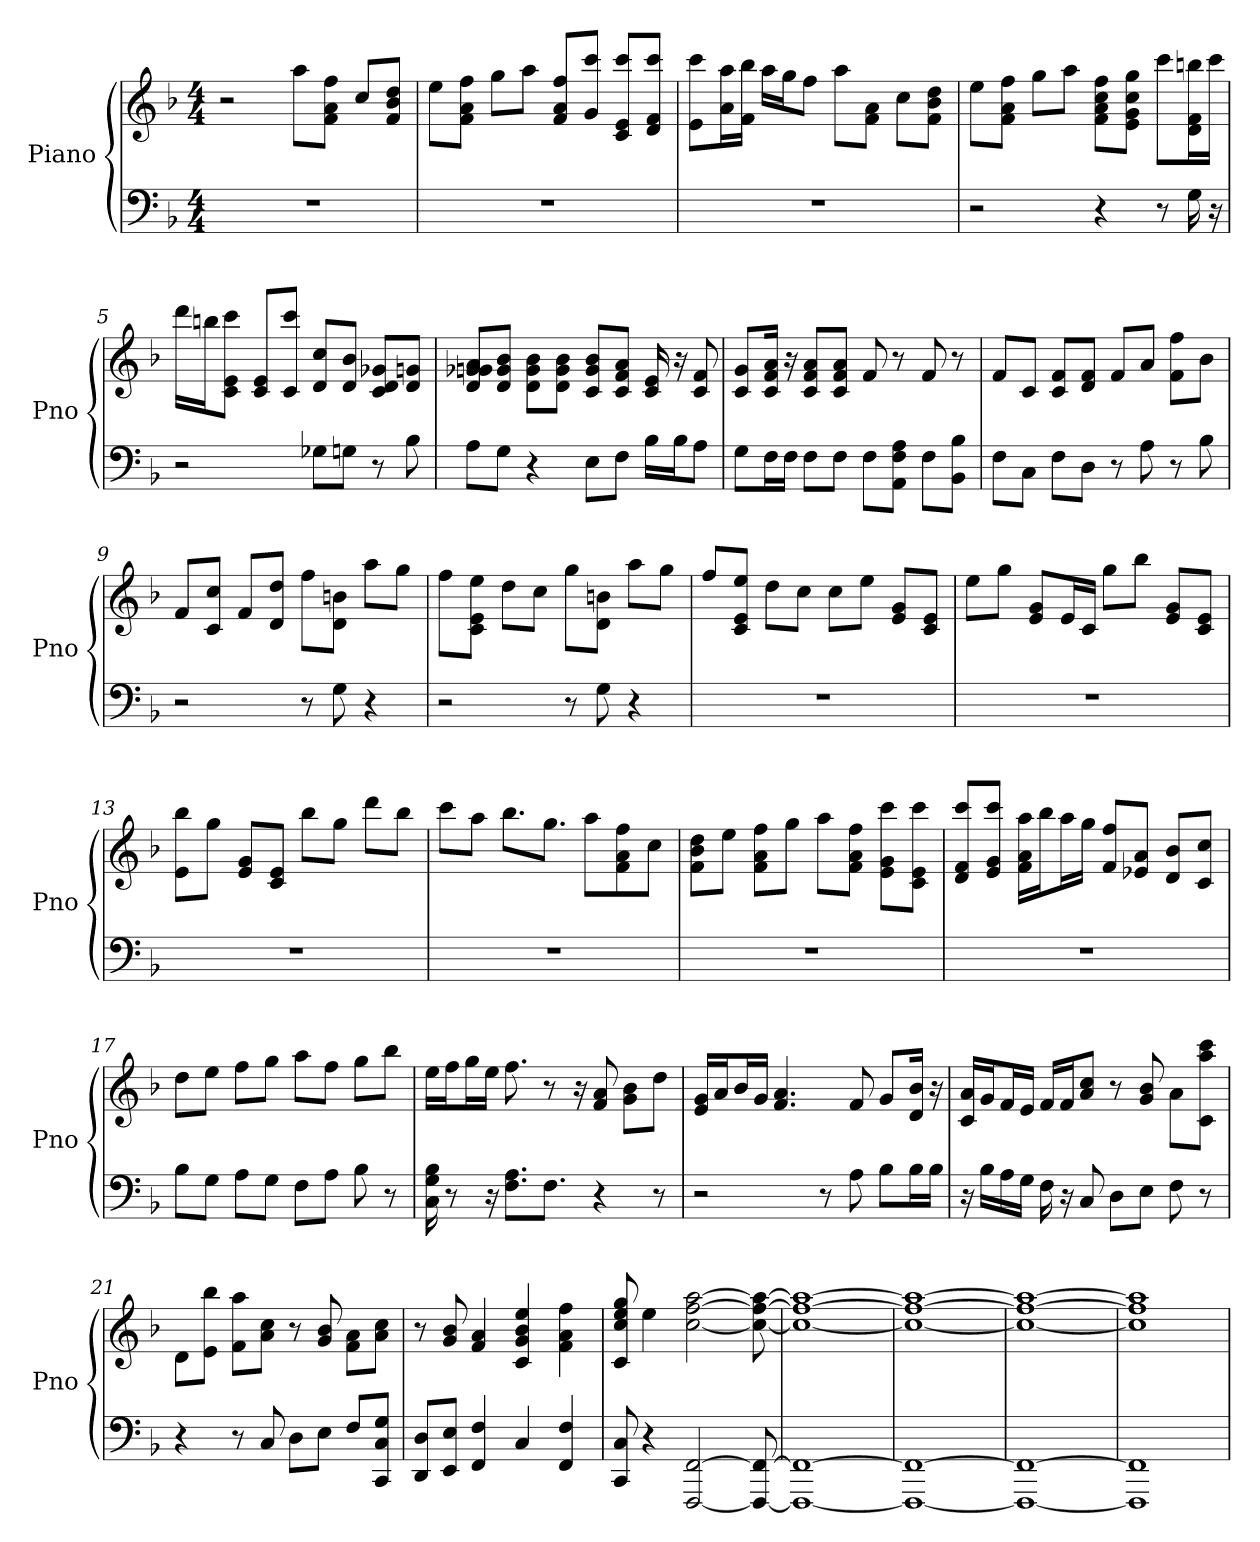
**kern	**kern
*part1	*part1
*staff2	*staff1
*I"Piano	*
*I'Pno	*
*clefF4	*clefG2
*k[b-]	*k[b-]
*F:	*F:
*M4/4	*M4/4
*MM103	*MM103
=1	=1
1r	2r
.	8aa\L
.	8a\ 8ff\ 8f\J
.	8cc/L
.	8b-/ 8dd/ 8f/J
=2	=2
1r	8ee\L
.	8ff\ 8a\ 8f\J
.	8gg\L
.	8aa\J
.	8a/ 8ff/ 8f/L
.	8ccc/ 8g/J
.	8e/ 8ccc/ 8c/L
.	8f/ 8ccc/ 8d/J
=3	=3
1r	8ccc\ 8e\L
.	16aa\ 16a\L
.	16f\ 16bb-\JJ
.	16aa\LL
.	16gg\J
.	8ff\J
.	8aa\L
.	8f\ 8a\J
.	8cc\L
.	8dd\ 8f\ 8b-\J
=4	=4
2r	8ee\L
.	8ff\ 8a\ 8f\J
.	8gg\L
.	8aa\J
4r	8ff\ 8f\ 8a\ 8cc\L
.	8g\ 8cc\ 8gg\ 8e\J
8r	8ccc\L
16G	16bb\ 16d\ 16f\L
16r	16ccc\JJ
=5	=5
2r	16ddd\LL
.	16bb\J
.	8ccc\ 8e\ 8c\J
.	8e/ 8c/L
.	8ccc/ 8c/J
8G-\L	8cc/ 8d/L
8G\J	8b-/ 8d/J
8r	8c/ 8g-/ 8d/L
8B-	8g/ 8d/J
=6	=6
8A\L	8a/ 8d/ 8g-/ 8g/L
8G\J	8d/ 8g/ 8b-/J
4r	8b-\ 8d\ 8g\L
.	8d\ 8g\ 8b-\J
8E\L	8b-/ 8g/ 8c/L
8F\J	8a/ 8c/ 8f/J
16B-\LL	16e 16c
16B-\J	16r
8A\J	8c 8f
=7	=7
8G\L	8g/ 8c/L
16F\L	16c/ 16a/ 16f/Jk
16F\JJ	16r
8F\L	8a/ 8c/ 8f/L
8F\J	8c/ 8f/ 8a/J
8F\L	8f
8F\ 8AA\ 8A\J	8r
8F\L	8f
8B-\ 8BB-\J	8r
=8	=8
8F\L	8f/L
8C\J	8c/J
8F\L	8f/ 8c/L
8D\J	8f/ 8d/J
8r	8f/L
8A	8a/J
8r	8ff\ 8f\L
8B-	8b-\J
=9	=9
2r	8f/L
.	8c/ 8cc/J
.	8f/L
.	8dd/ 8d/J
8r	8ff\L
8G	8d\ 8b\J
4r	8aa\L
.	8gg\J
=10	=10
2r	8ff\L
.	8ee\ 8c\ 8e\J
.	8dd\L
.	8cc\J
8r	8gg\L
8G	8b\ 8d\J
4r	8aa\L
.	8gg\J
=11	=11
1r	8ff/L
.	8ee/ 8e/ 8c/J
.	8dd\L
.	8cc\J
.	8cc\L
.	8ee\J
.	8g/ 8e/L
.	8e/ 8c/J
=12	=12
1r	8ee\L
.	8gg\J
.	8e/ 8g/L
.	16e/L
.	16c/JJ
.	8gg\L
.	8bb-\J
.	8g/ 8e/L
.	8c/ 8e/J
=13	=13
1r	8e\ 8bb-\L
.	8gg\J
.	8g/ 8e/L
.	8e/ 8c/J
.	8bb-\L
.	8gg\J
.	8ddd\L
.	8bb-\J
=14	=14
1r	8ccc\L
.	8aa\J
.	8.bb-\L
.	8.gg\J
.	8aa\L
.	8f\ 8a\ 8ff\
.	8cc\J
=15	=15
1r	8f\ 8b-\ 8dd\L
.	8ee\J
.	8a\ 8ff\ 8f\L
.	8gg\J
.	8aa\L
.	8f\ 8a\ 8ff\J
.	8e\ 8g\ 8ccc\L
.	8e\ 8c\ 8ccc\J
=16	=16
1r	8d/ 8ccc/ 8f/L
.	8e/ 8ccc/ 8g/J
.	16a\ 16f\ 16aa\LL
.	16bb-\J
.	16aa\L
.	16gg\JJ
.	8f/ 8ff/L
.	8e-/ 8a/J
.	8d/ 8b-/L
.	8cc/ 8c/J
=17	=17
8B-\L	8dd\L
8G\J	8ee\J
8A\L	8ff\L
8G\J	8gg\J
8F\L	8aa\L
8A\J	8ff\J
8B-	8gg\L
8r	8bb-\J
=18	=18
16C 16B- 16G	16ee\LL
8r	16ff\J
.	16gg\L
16r	16ee\JJ
8.F\ 8.A\L	8.ff
8.F\J	8r
.	16r
4r	8f 8a
.	8b-\ 8g\L
8r	8dd\J
=19	=19
2r	16g/ 16e/LL
.	16a/J
.	16b-/L
.	16g/JJ
.	4.a 4.f
8r	.
8A	8f
8B-\L	8g/L
16B-\L	16d/ 16b-/Jk
16B-\JJ	16r
=20	=20
16r	16a/ 16c/LL
16B-\LL	16g/J
16A\	16f/L
16G\JJ	16e/JJ
16F	16f/LL
16r	16f/J
8C	8cc/ 8a/J
8D\L	8r
8E\J	8g 8b-
8F	8a\L
8r	8ccc\ 8c\ 8aa\J
=21	=21
4r	8d\L
.	8e\ 8bb-\J
8r	8aa\ 8f\L
8C	8cc\ 8a\J
8D\L	8r
8E\J	8b- 8g
8F/L	8a\ 8f\L
8G/ 8C/ 8CC/J	8a\ 8cc\J
=22	=22
8D/ 8DD/L	8r
8E/ 8EE/J	8g 8b-
4F 4FF	4a 4f
4C	4b- 4ee 4g 4c
4F 4FF	4ff 4f 4a
=23	=23
8C 8CC	8ee 8gg 8c 8cc
4r	4ee
[2FFF [2FF	[2ff [2cc [2aa
8FFF_ 8FF_	8ff_ 8cc_ 8aa_
=24	=24
1FFF_ 1FF_	1ff_ 1cc_ 1aa_
=25	=25
1FFF_ 1FF_	1ff_ 1cc_ 1aa_
=26	=26
1FFF_ 1FF_	1ff_ 1cc_ 1aa_
=27	=27
1FFF] 1FF]	1ff] 1cc] 1aa]
=	=
*-	*-
